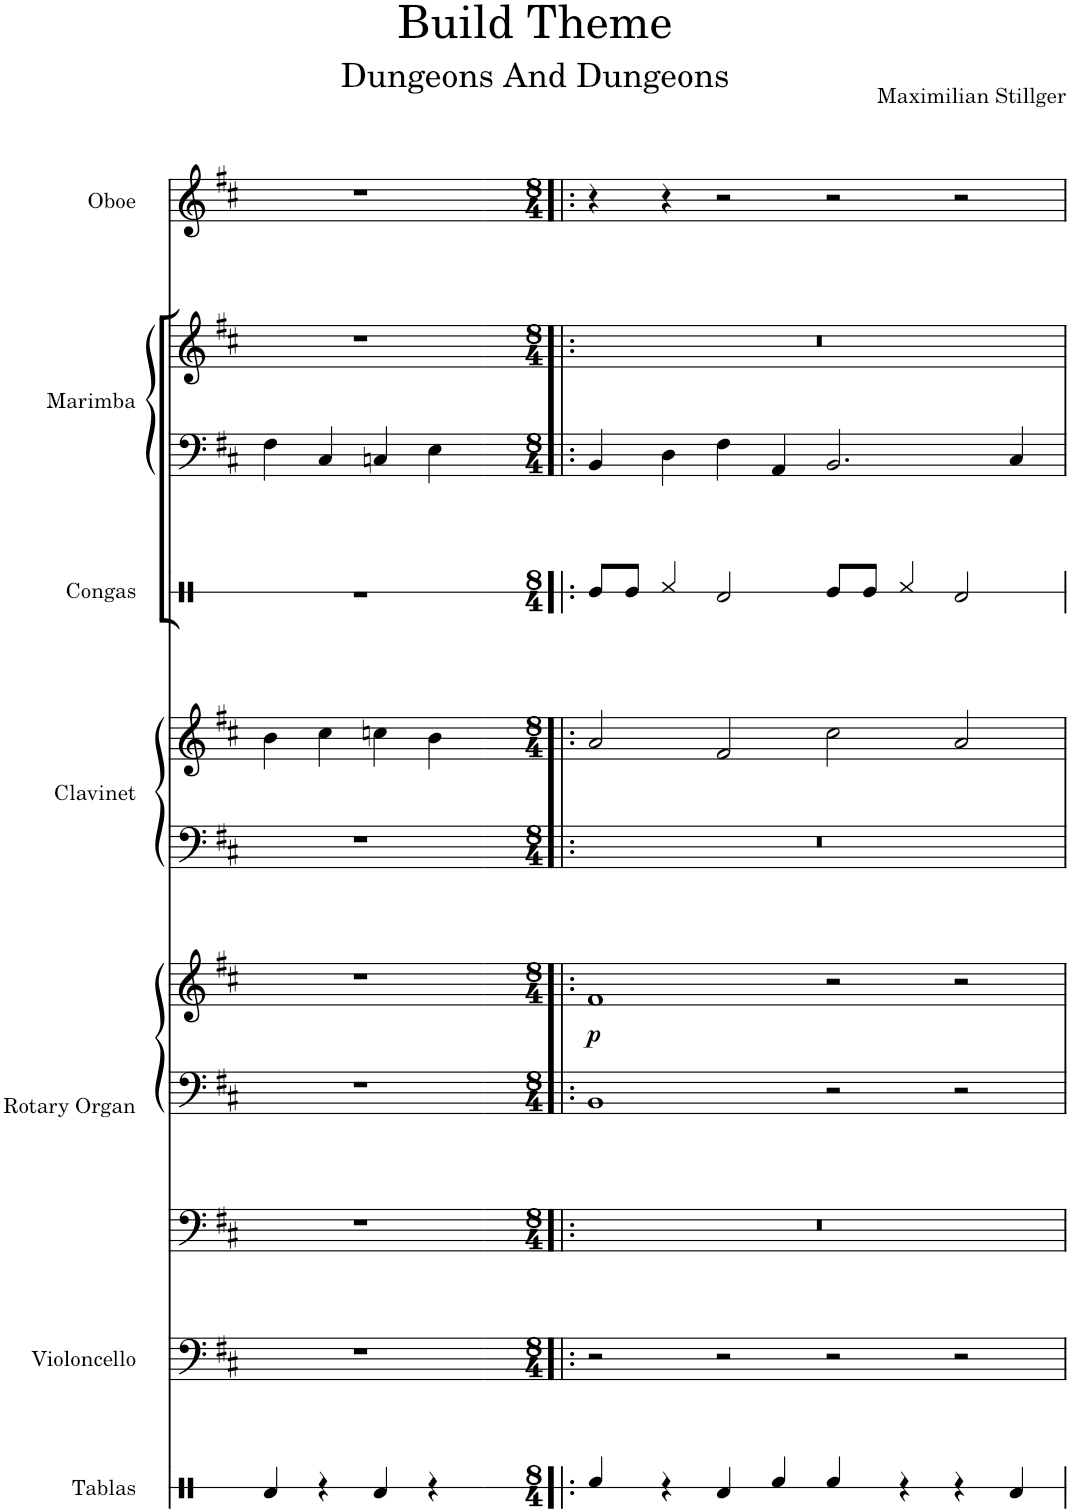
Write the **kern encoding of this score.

**kern	**kern	**kern	**kern	**kern	**dynam	**kern	**kern	**kern	**kern	**kern	**kern
*part7	*part6	*part5	*part5	*part5	*part5	*part4	*part4	*part3	*part2	*part2	*part1
*staff11	*staff10	*staff9	*staff8	*staff7	*staff7/8/9	*staff6	*staff5	*staff4	*staff3	*staff2	*staff1
*I"Tablas	*I"Violoncello	*I"Rotary Organ	*	*	*	*I"Clavinet	*	*I"Congas	*I"Marimba	*	*I"Oboe
*I'Tbs.	*I'Vc.	*I'Rot. Org.	*	*	*	*I'Clav.	*	*I'Con.	*I'Mrm.	*	*I'Ob.
*stria1	*	*	*	*	*	*	*	*stria1	*	*	*
*clefX	*clefF4	*clefF4	*clefF4	*clefG2	*	*clefF4	*clefG2	*clefX	*clefF4	*clefG2	*clefG2
*k[f#c#]	*k[f#c#]	*k[f#c#]	*k[f#c#]	*k[f#c#]	*	*k[f#c#]	*k[f#c#]	*k[f#c#]	*k[f#c#]	*k[f#c#]	*k[f#c#]
=1	=1	=1	=1	=1	=1	=1	=1	=1	=1	=1	=1
4Rd/	1r	1r	1r	1r	.	1r	4b\	1r	4F#\	1r	1r
4r	.	.	.	.	.	.	4cc#\	.	4C#/	.	.
4Rd/	.	.	.	.	.	.	4ccn\	.	4Cn/	.	.
4r	.	.	.	.	.	.	4b\	.	4E\	.	.
=2!|:	=2!|:	=2!|:	=2!|:	=2!|:	=2!|:	=2!|:	=2!|:	=2!|:	=2!|:	=2!|:	=2!|:
*M8/4	*M8/4	*M8/4	*M8/4	*M8/4	*	*M8/4	*M8/4	*M8/4	*M8/4	*M8/4	*M8/4
!	!	!	!	!	!LO:DY:b	!	!	!	!	!	!
4Rf/	2r	0r	1BB	1f#	p	0r	2a/	8Re/L	4BB/	0r	4r
.	.	.	.	.	.	.	.	8Re/J	.	.	.
4r	.	.	.	.	.	.	.	4Rf/	4D\	.	4r
4Rd/	2r	.	.	.	.	.	2f#/	2Rd/	4F#\	.	2r
4Rf/	.	.	.	.	.	.	.	.	4AA/	.	.
4Rf/	2r	.	2r	2r	.	.	2cc#\	8Re/L	2.BB/	.	2r
.	.	.	.	.	.	.	.	8Re/J	.	.	.
4r	.	.	.	.	.	.	.	4Rf/	.	.	.
4r	2r	.	2r	2r	.	.	2a/	2Rd/	.	.	2r
4Rd/	.	.	.	.	.	.	.	.	4C#/	.	.
=	=	=	=	=	=	=	=	=	=	=	=
*-	*-	*-	*-	*-	*-	*-	*-	*-	*-	*-	*-
